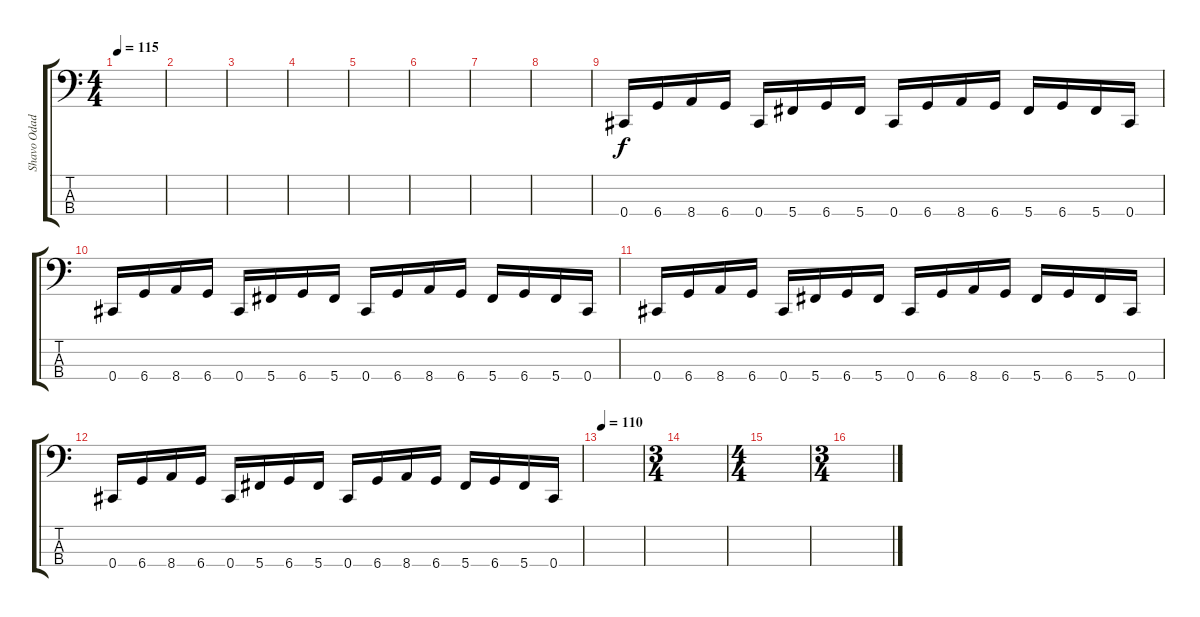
\track ("Shavo Odadjian" "Shavo Odad") {instrument electricbasspick}
\staff {score tabs}
\tuning (Gb2 Db2 Ab1 Db1) {hide}
\ts (4 4)
\tempo 115
\clef f4
\ks c
|
|
|
|
|
|
|
|
0.4.16 6.4.16 8.4.16 6.4.16 0.4.16 5.4.16 6.4.16 5.4.16 0.4.16 6.4.16 8.4.16 6.4.16 5.4.16 6.4.16 5.4.16 0.4.16 |
0.4.16 6.4.16 8.4.16 6.4.16 0.4.16 5.4.16 6.4.16 5.4.16 0.4.16 6.4.16 8.4.16 6.4.16 5.4.16 6.4.16 5.4.16 0.4.16 |
0.4.16 6.4.16 8.4.16 6.4.16 0.4.16 5.4.16 6.4.16 5.4.16 0.4.16 6.4.16 8.4.16 6.4.16 5.4.16 6.4.16 5.4.16 0.4.16 |
0.4.16 6.4.16 8.4.16 6.4.16 0.4.16 5.4.16 6.4.16 5.4.16 0.4.16 6.4.16 8.4.16 6.4.16 5.4.16 6.4.16 5.4.16 0.4.16 |
\tempo 110
|
\ts (3 4)
|
\ts (4 4)
|
\ts (3 4)
